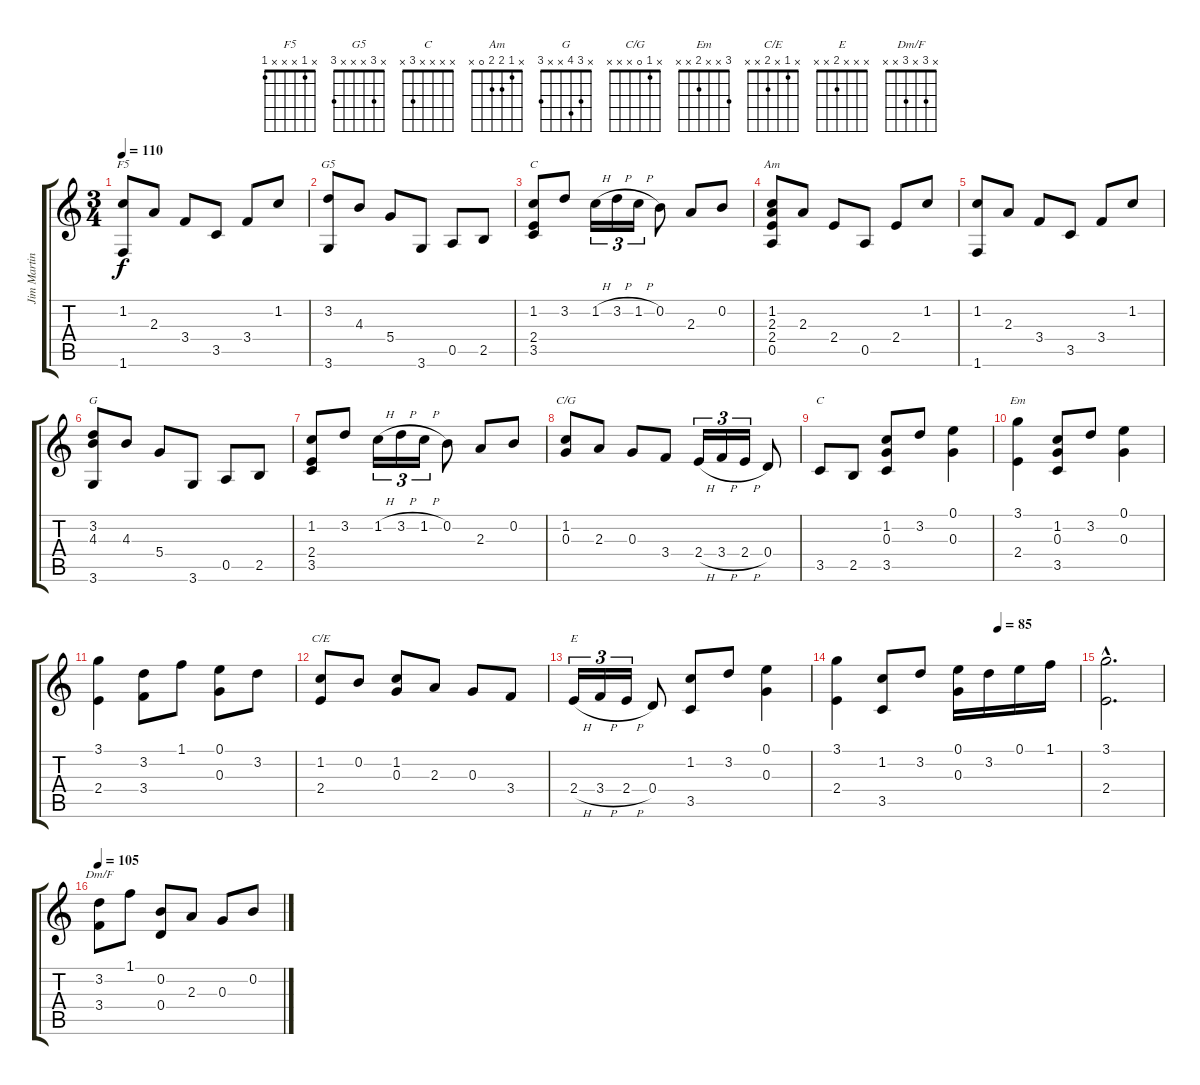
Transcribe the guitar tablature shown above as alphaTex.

\track ("Jim Martin - Acoustic Guitar" "Jim Martin") {instrument acousticguitarnylon}
\staff {score tabs}
\tuning (E4 B3 G3 D3 A2 E2) {hide}
\chord ("F5" x 1 x x x 1)
\chord ("G5" x 3 x x x 3)
\chord ("C" x 1 x 2 3 x)
\chord ("Am" x 1 2 2 0 x)
\chord ("G" x 3 4 x x 3)
\chord ("C/G" x 1 0 x x x)
\chord ("C" x x x x 3 x)
\chord ("Em" 3 x x 2 x x)
\chord ("C/E" x 1 x 2 x x)
\chord ("E" x x x 2 x x)
\chord ("Dm/F" x 3 x 3 x x)
\ts (3 4)
\tempo 110
\clef g2
\ks c
(1.2 1.6).8{ch "F5" dy f} 2.3.8 3.4.8 3.5.8 3.4.8 1.2.8 |
(3.2 3.6).8{ch "G5"} 4.3.8 5.4.8 3.6.8 0.5.8 2.5.8 |
(1.2 2.4 3.5).8{ch "C"} 3.2.8 1.2{h}.16{tu (3 2)} 3.2{h}.16{tu (3 2)} 1.2{h}.16{tu (3 2)} 0.2.8 2.3.8 0.2.8 |
(1.2 2.3 2.4 0.5).8{ch "Am"} 2.3.8 2.4.8 0.5.8 2.4.8 1.2.8 |
(1.2 1.6).8 2.3.8 3.4.8 3.5.8 3.4.8 1.2.8 |
(3.2 4.3 3.6).8{ch "G"} 4.3.8 5.4.8 3.6.8 0.5.8 2.5.8 |
(1.2 2.4 3.5).8 3.2.8 1.2{h}.16{tu (3 2)} 3.2{h}.16{tu (3 2)} 1.2{h}.16{tu (3 2)} 0.2.8 2.3.8 0.2.8 |
(1.2 0.3).8{ch "C/G"} 2.3.8 0.3.8 3.4.8 2.4{h}.16{tu (3 2)} 3.4{h}.16{tu (3 2)} 2.4{h}.16{tu (3 2)} 0.4.8 |
3.5.8{ch "C"} 2.5.8 (1.2 0.3 3.5).8 3.2.8 (0.1 0.3).4 |
(3.1 2.4).4{ch "Em"} (1.2 0.3 3.5).8 3.2.8 (0.1 0.3).4 |
(3.1 2.4).4 (3.2 3.4).8 1.1.8 (0.1 0.3).8 3.2.8 |
(1.2 2.4).8{ch "C/E"} 0.2.8 (1.2 0.3).8 2.3.8 0.3.8 3.4.8 |
2.4{h}.16{tu (3 2) ch "E"} 3.4{h}.16{tu (3 2)} 2.4{h}.16{tu (3 2)} 0.4.8 (1.2 3.5).8 3.2.8 (0.1 0.3).4 |
\tempo (85 0.6666666666666666)
(3.1 2.4).4 (1.2 3.5).8 3.2.8 (0.1 0.3).16 3.2.16 0.1.16 1.1.16 |
(3.1{hac} 2.4{hac}).2{d} |
\tempo 105
(3.2 3.4).8{ch "Dm/F"} 1.1.8 (0.2 0.4).8 2.3.8 0.3.8 0.2.8
